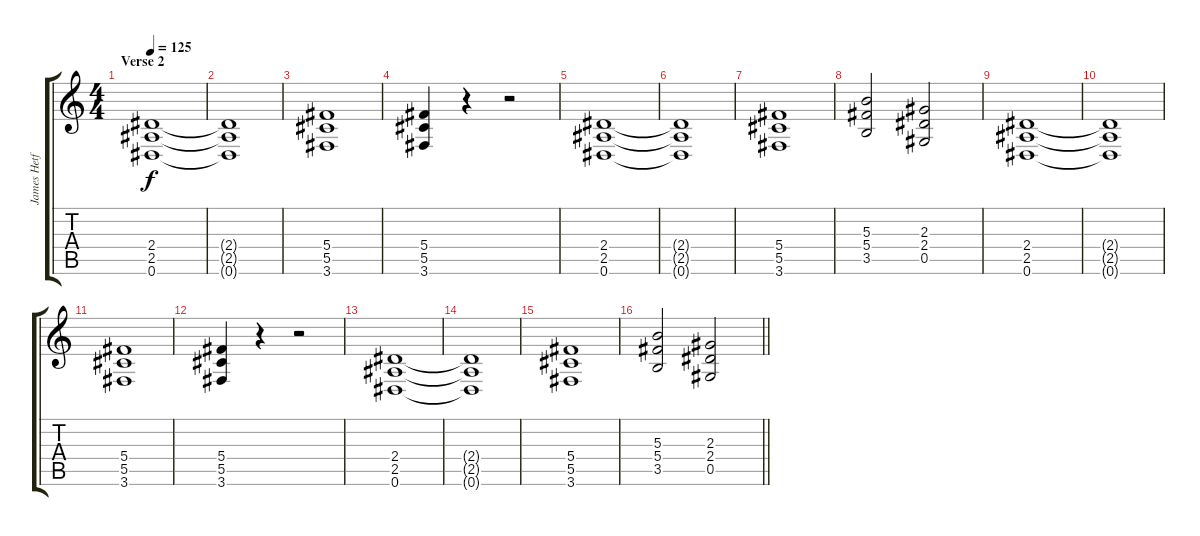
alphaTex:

\track ("James Hetfield (Guitar)" "James Hetf") {mute instrument distortionguitar}
\staff {score tabs}
\tuning (Eb4 Bb3 Gb3 Db3 Ab2 Eb2) {hide}
\ts (4 4)
\section ("" "Verse 2")
\tempo 125
\clef g2
\ks c
(2.4 2.5 0.6).1{dy f} |
(2.4{t} 2.5{t} 0.6{t}).1 |
(5.4 5.5 3.6).1 |
(5.4 5.5 3.6).4 r.4 r.2 |
(2.4 2.5 0.6).1 |
(2.4{t} 2.5{t} 0.6{t}).1 |
(5.4 5.5 3.6).1 |
(5.3 5.4 3.5).2 (2.3 2.4 0.5).2 |
(2.4 2.5 0.6).1 |
(2.4{t} 2.5{t} 0.6{t}).1 |
(5.4 5.5 3.6).1 |
(5.4 5.5 3.6).4 r.4 r.2 |
(2.4 2.5 0.6).1 |
(2.4{t} 2.5{t} 0.6{t}).1 |
(5.4 5.5 3.6).1 |
\barLineRight lightlight
(5.3 5.4 3.5).2 (2.3 2.4 0.5).2
